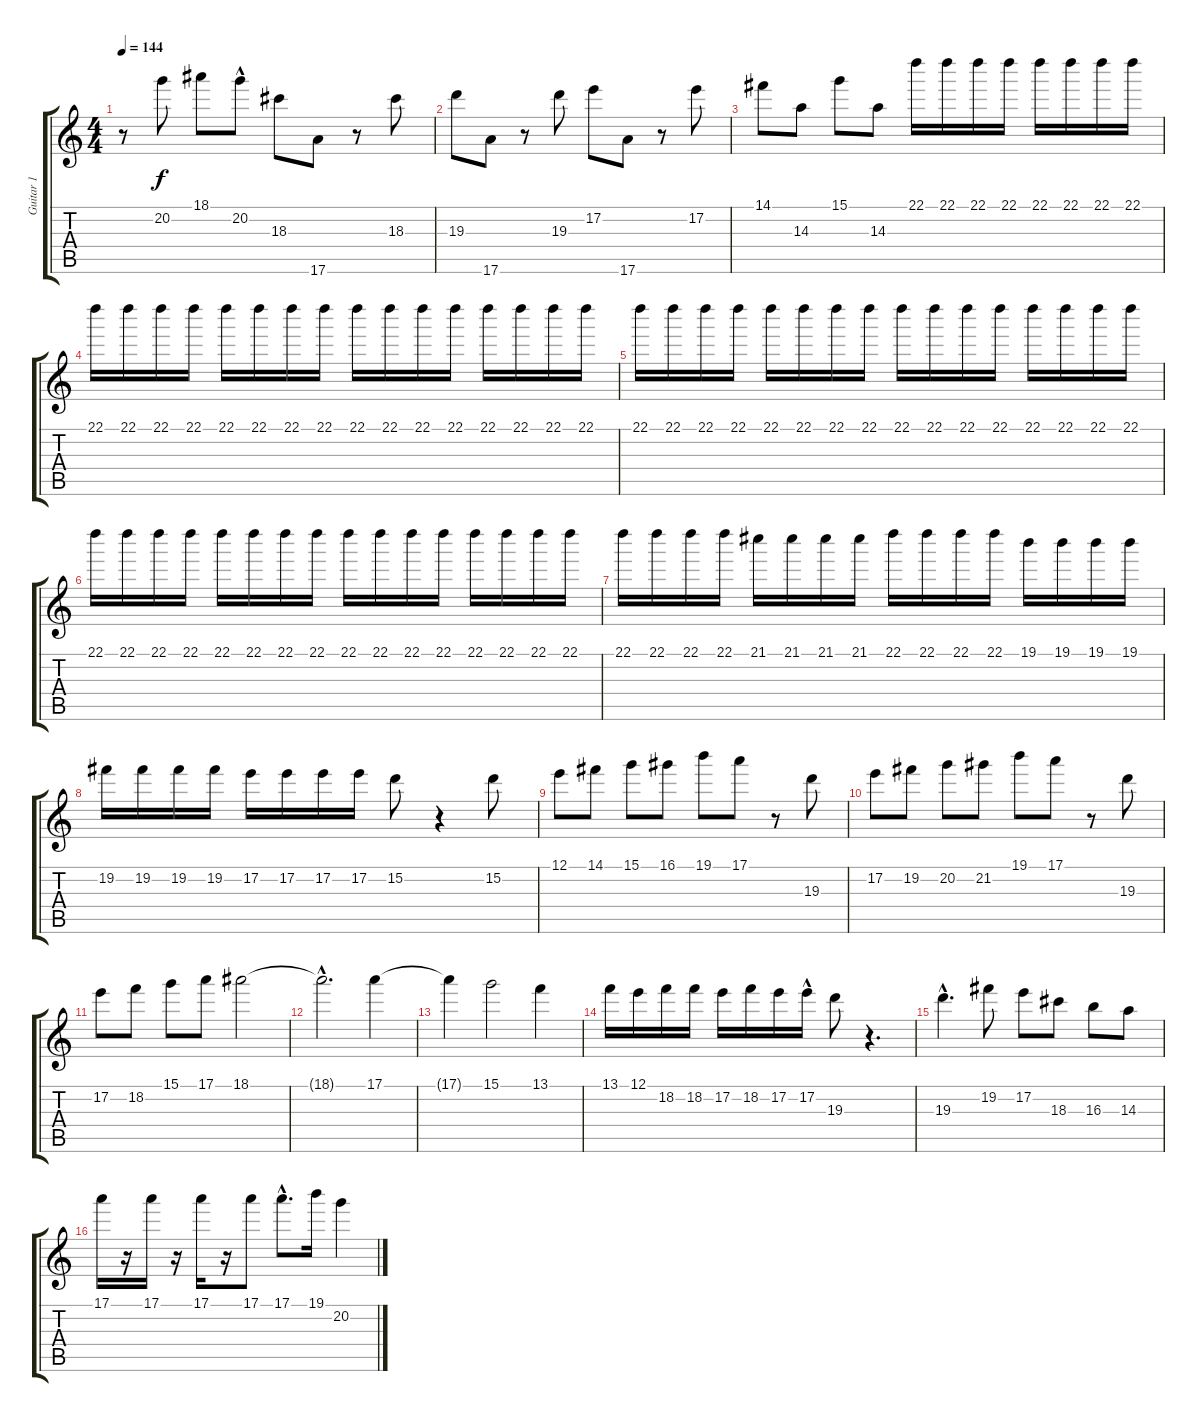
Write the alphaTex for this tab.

\track ("Guitar 1" "Guitar 1") {instrument acousticguitarnylon}
\staff {score tabs}
\tuning (E4 B3 G3 D3 A2 E2) {hide}
\ts (4 4)
\tempo 144
\clef g2
\ks c
r.8{dy f} 20.2.8 18.1.8 20.2{hac}.8 18.3.8 17.6.8 r.8 18.3.8 |
19.3.8 17.6.8 r.8 19.3.8 17.2.8 17.6.8 r.8 17.2.8 |
14.1.8 14.3.8 15.1.8 14.3.8 22.1.16 22.1.16 22.1.16 22.1.16 22.1.16 22.1.16 22.1.16 22.1.16 |
22.1.16 22.1.16 22.1.16 22.1.16 22.1.16 22.1.16 22.1.16 22.1.16 22.1.16 22.1.16 22.1.16 22.1.16 22.1.16 22.1.16 22.1.16 22.1.16 |
22.1.16 22.1.16 22.1.16 22.1.16 22.1.16 22.1.16 22.1.16 22.1.16 22.1.16 22.1.16 22.1.16 22.1.16 22.1.16 22.1.16 22.1.16 22.1.16 |
22.1.16 22.1.16 22.1.16 22.1.16 22.1.16 22.1.16 22.1.16 22.1.16 22.1.16 22.1.16 22.1.16 22.1.16 22.1.16 22.1.16 22.1.16 22.1.16 |
22.1.16 22.1.16 22.1.16 22.1.16 21.1.16 21.1.16 21.1.16 21.1.16 22.1.16 22.1.16 22.1.16 22.1.16 19.1.16 19.1.16 19.1.16 19.1.16 |
19.2.16 19.2.16 19.2.16 19.2.16 17.2.16 17.2.16 17.2.16 17.2.16 15.2.8 r.4 15.2.8 |
12.1.8 14.1.8 15.1.8 16.1.8 19.1.8 17.1.8 r.8 19.3.8 |
17.2.8 19.2.8 20.2.8 21.2.8 19.1.8 17.1.8 r.8 19.3.8 |
17.2.8 18.2.8 15.1.8 17.1.8 18.1.2 |
18.1{hac t}.2{d} 17.1.4 |
17.1{t}.4 15.1.2 13.1.4 |
13.1.16 12.1.16 18.2.16 18.2.16 17.2.16 18.2.16 17.2.16 17.2{hac}.16 19.3.8 r.4{d} |
19.3{hac}.4{d} 19.2.8 17.2.8 18.3.8 16.3.8 14.3.8 |
17.1.16 r.16 17.1.16 r.16 17.1.16 r.16 17.1.8 17.1{hac}.8{d} 19.1.16 20.2.4
